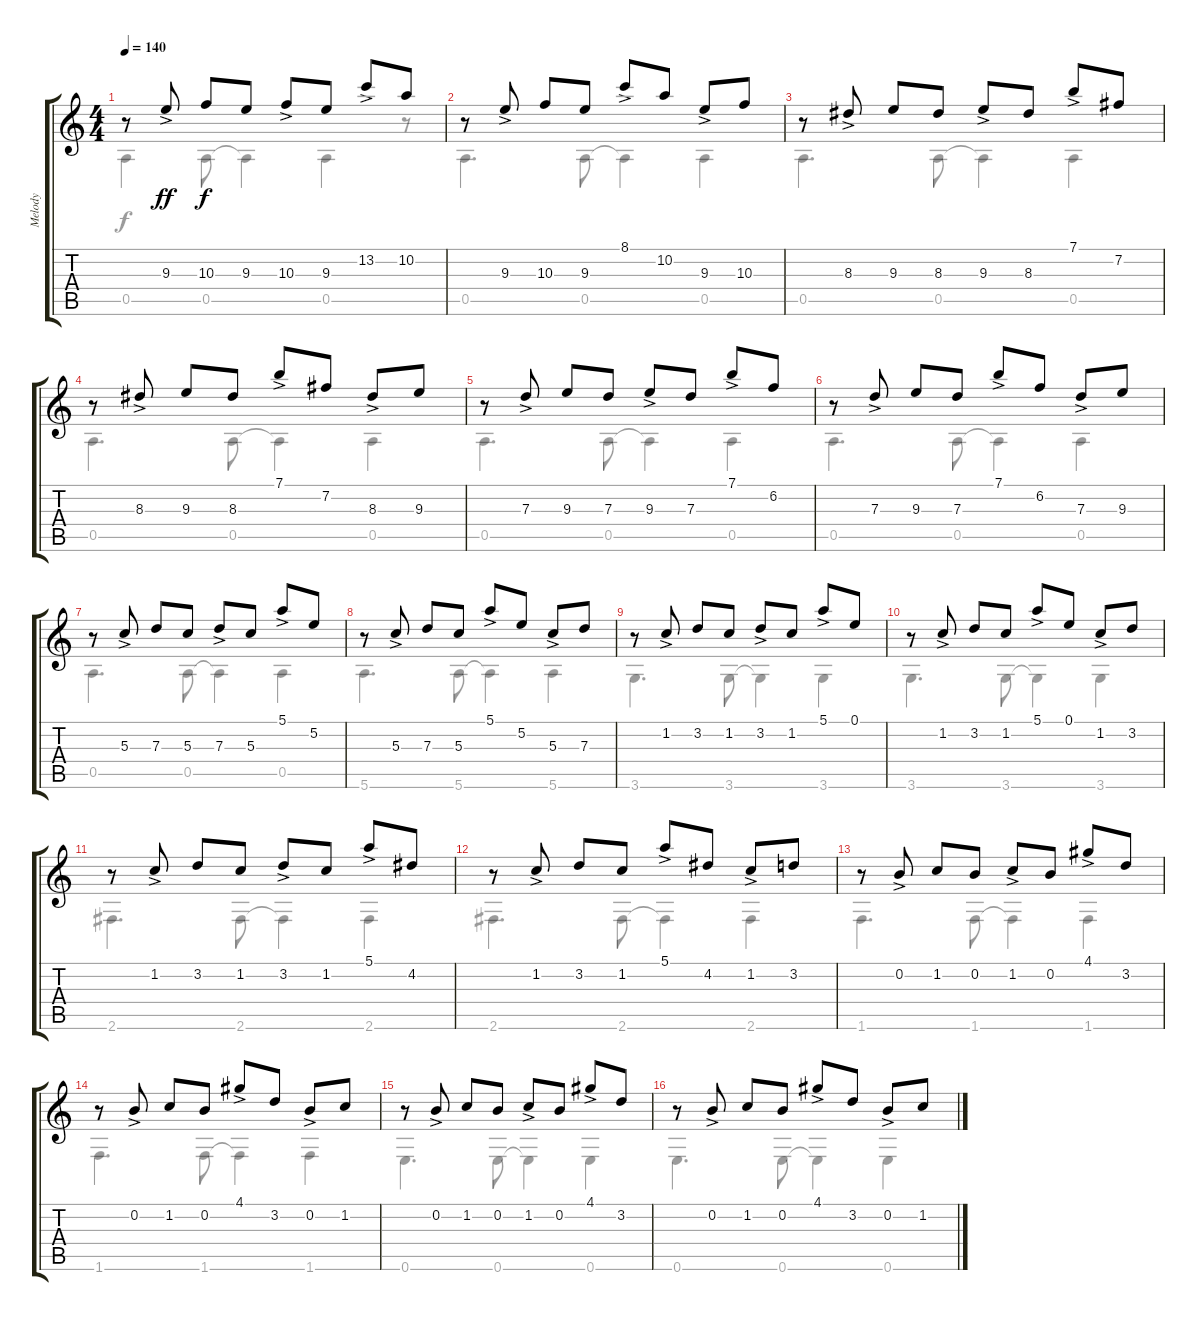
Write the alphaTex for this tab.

\track ("Melody" "Melody") {instrument acousticguitarnylon}
\staff {score tabs}
\tuning (E4 B3 G3 D3 A2 E2) {hide}
\voice
\ts (4 4)
\tempo 140
\clef g2
\ks c
r.8{dy f} 9.3{ac}.8{dy ff} 10.3.8{dy f} 9.3.8 10.3{ac}.8 9.3.8 13.2{ac}.8 10.2.8 |
r.8 9.3{ac}.8 10.3.8 9.3.8 8.1{ac}.8 10.2.8 9.3{ac}.8 10.3.8 |
r.8 8.3{ac}.8 9.3.8 8.3.8 9.3{ac}.8 8.3.8 7.1{ac}.8 7.2.8 |
r.8 8.3{ac}.8 9.3.8 8.3.8 7.1{ac}.8 7.2.8 8.3{ac}.8 9.3.8 |
r.8 7.3{ac}.8 9.3.8 7.3.8 9.3{ac}.8 7.3.8 7.1{ac}.8 6.2.8 |
r.8 7.3{ac}.8 9.3.8 7.3.8 7.1{ac}.8 6.2.8 7.3{ac}.8 9.3.8 |
r.8 5.3{ac}.8 7.3.8 5.3.8 7.3{ac}.8 5.3.8 5.1{ac}.8 5.2.8 |
r.8 5.3{ac}.8 7.3.8 5.3.8 5.1{ac}.8 5.2.8 5.3{ac}.8 7.3.8 |
r.8 1.2{ac}.8 3.2.8 1.2.8 3.2{ac}.8 1.2.8 5.1{ac}.8 0.1.8 |
r.8 1.2{ac}.8 3.2.8 1.2.8 5.1{ac}.8 0.1.8 1.2{ac}.8 3.2.8 |
r.8 1.2{ac}.8 3.2.8 1.2.8 3.2{ac}.8 1.2.8 5.1{ac}.8 4.2.8 |
r.8 1.2{ac}.8 3.2.8 1.2.8 5.1{ac}.8 4.2.8 1.2{ac}.8 3.2.8 |
r.8 0.2{ac}.8 1.2.8 0.2.8 1.2{ac}.8 0.2.8 4.1{ac}.8 3.2.8 |
r.8 0.2{ac}.8 1.2.8 0.2.8 4.1{ac}.8 3.2.8 0.2{ac}.8 1.2.8 |
r.8 0.2{ac}.8 1.2.8 0.2.8 1.2{ac}.8 0.2.8 4.1{ac}.8 3.2.8 |
r.8 0.2{ac}.8 1.2.8 0.2.8 4.1{ac}.8 3.2.8 0.2{ac}.8 1.2.8
\voice
\clef g2
\ottava regular
\simile none
\ks c
0.5.4{dy f} 0.5.8 0.5{t}.4 0.5.4 r.8 |
0.5.4{d} 0.5.8 0.5{t}.4 0.5.4 |
0.5.4{d} 0.5.8 0.5{t}.4 0.5.4 |
0.5.4{d} 0.5.8 0.5{t}.4 0.5.4 |
0.5.4{d} 0.5.8 0.5{t}.4 0.5.4 |
0.5.4{d} 0.5.8 0.5{t}.4 0.5.4 |
0.5.4{d} 0.5.8 0.5{t}.4 0.5.4 |
5.6.4{d} 5.6.8 5.6{t}.4 5.6.4 |
3.6.4{d} 3.6.8 3.6{t}.4 3.6.4 |
3.6.4{d} 3.6.8 3.6{t}.4 3.6.4 |
2.6.4{d} 2.6.8 2.6{t}.4 2.6.4 |
2.6.4{d} 2.6.8 2.6{t}.4 2.6.4 |
1.6.4{d} 1.6.8 1.6{t}.4 1.6.4 |
1.6.4{d} 1.6.8 1.6{t}.4 1.6.4 |
0.6.4{d} 0.6.8 0.6{t}.4 0.6.4 |
0.6.4{d} 0.6.8 0.6{t}.4 0.6.4
